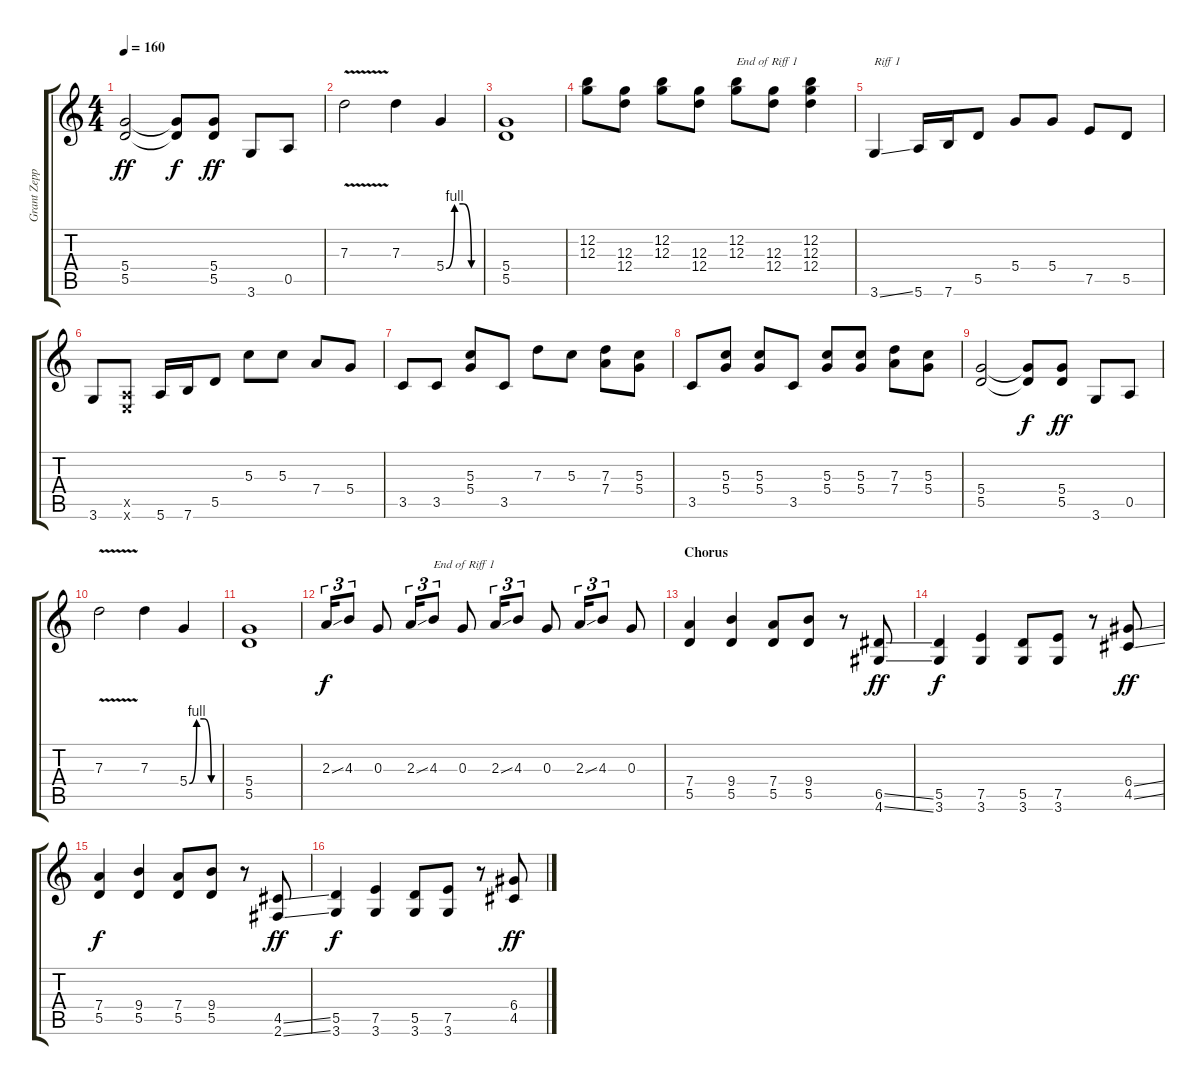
\track ("Grant Zeppelin" "Grant Zepp") {instrument distortionguitar}
\staff {score tabs}
\tuning (E4 B3 G3 D3 A2 E2) {hide}
\ts (4 4)
\tempo 160
\clef g2
\ks c
(5.4 5.5).2{dy ff} (5.4{t} 5.5{t}).8{dy f} (5.4 5.5).8{dy ff} 3.6.8 0.5.8 |
7.3{v}.2 7.3.4 5.4{be (custom 0 0 15 4 30 4 45 0 60 0)}.4 |
(5.4 5.5).1 |
(12.2 12.3).8 (12.3 12.4).8 (12.2 12.3).8 (12.3 12.4).8 (12.2 12.3).8{txt "End of Riff 1"} (12.3 12.4).8 (12.2 12.3 12.4).4 |
3.6{ss}.4{txt "Riff 1"} 5.6.16 7.6.16 5.5.8 5.4.8 5.4.8 7.5.8 5.5.8 |
3.6.8 (0.5{x} 0.6{x}).8 5.6.16 7.6.16 5.5.8 5.3.8 5.3.8 7.4.8 5.4.8 |
3.5.8 3.5.8 (5.3 5.4).8 3.5.8 7.3.8 5.3.8 (7.3 7.4).8 (5.3 5.4).8 |
3.5.8 (5.3 5.4).8 (5.3 5.4).8 3.5.8 (5.3 5.4).8 (5.3 5.4).8 (7.3 7.4).8 (5.3 5.4).8 |
(5.4 5.5).2 (5.4{t} 5.5{t}).8{dy f} (5.4 5.5).8{dy ff} 3.6.8 0.5.8 |
7.3{v}.2 7.3.4 5.4{be (custom 0 0 15 4 30 4 45 0 60 0)}.4 |
(5.4 5.5).1 |
2.3{ss}.16{tu (3 2) dy f} 4.3.8{tu (3 2)} 0.3.8 2.3{ss}.16{tu (3 2)} 4.3.8{tu (3 2) txt "End of Riff 1"} 0.3.8 2.3{ss}.16{tu (3 2)} 4.3.8{tu (3 2)} 0.3.8 2.3{ss}.16{tu (3 2)} 4.3.8{tu (3 2)} 0.3.8 |
\section ("" "Chorus")
(7.4 5.5).4 (9.4 5.5).4 (7.4 5.5).8 (9.4 5.5).8 r.8 (6.5{ss} 4.6{ss}).8{dy ff} |
(5.5 3.6).4{dy f} (7.5 3.6).4 (5.5 3.6).8 (7.5 3.6).8 r.8 (6.4{ss} 4.5{ss}).8{dy ff} |
(7.4 5.5).4{dy f} (9.4 5.5).4 (7.4 5.5).8 (9.4 5.5).8 r.8 (4.5{ss} 2.6{ss}).8{dy ff} |
(5.5 3.6).4{dy f} (7.5 3.6).4 (5.5 3.6).8 (7.5 3.6).8 r.8 (6.4{ss} 4.5{ss}).8{dy ff}
